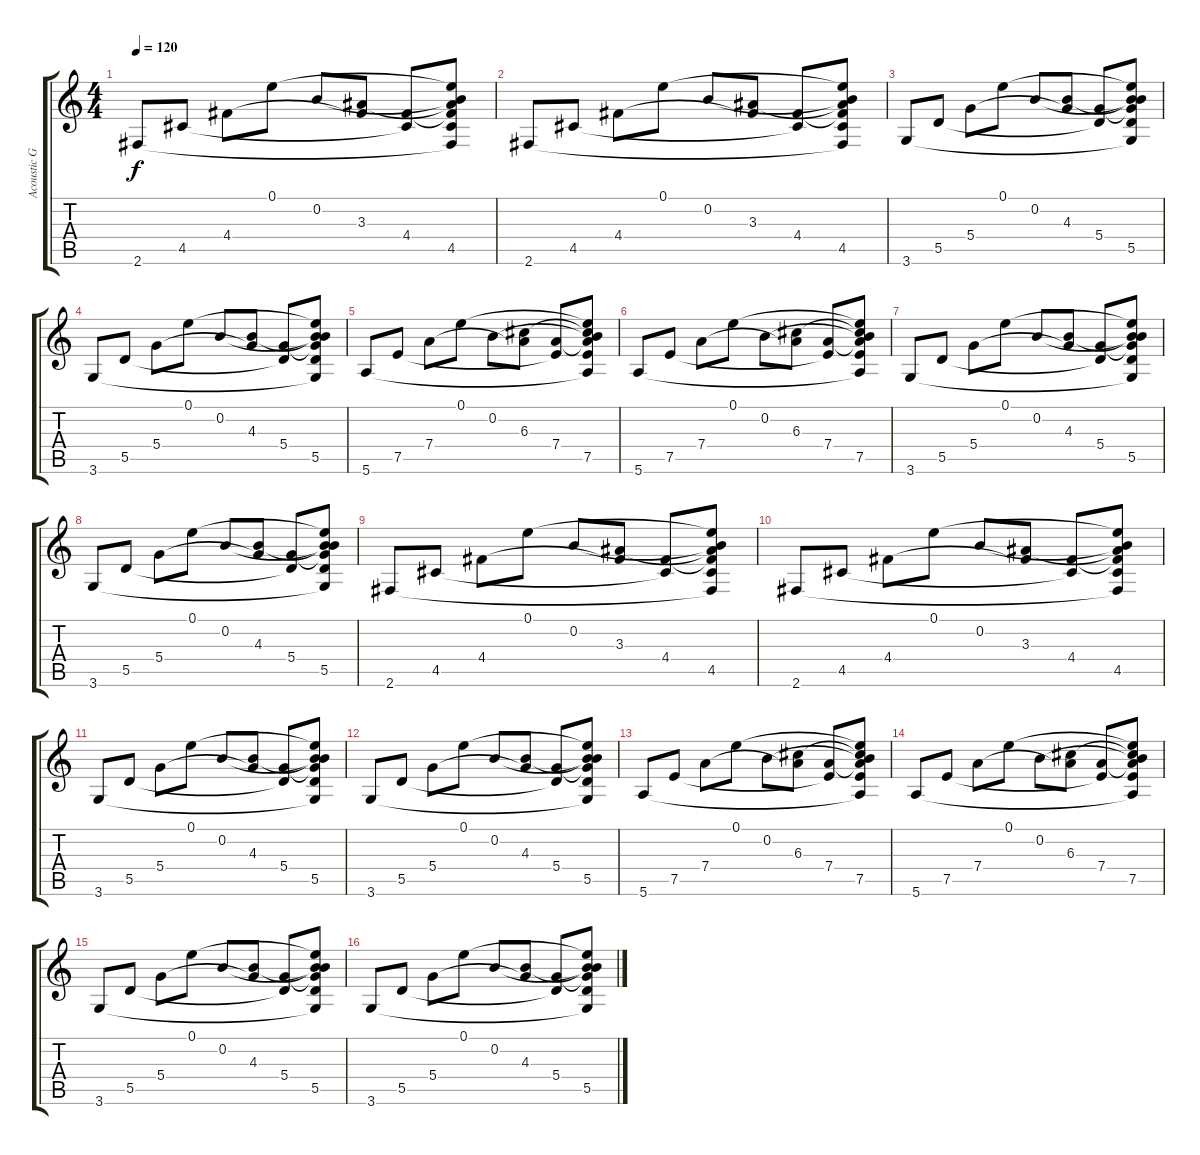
\track ("Acoustic Guitar" "Acoustic G") {instrument acousticguitarsteel}
\staff {score tabs}
\tuning (E4 B3 G3 D3 A2 E2) {hide}
\ts (4 4)
\tempo 120
\clef g2
\ks c
2.6.8{dy f} 4.5.8 4.4.8 0.1.8 0.2.8 (3.3 4.4{t}).8 (4.4 4.5{t}).8 (0.1{t} 0.2{t} 3.3{t} 4.4{t} 4.5 2.6{t}).8 |
2.6.8 4.5.8 4.4.8 0.1.8 0.2.8 (3.3 4.4{t}).8 (4.4 4.5{t}).8 (0.1{t} 0.2{t} 3.3{t} 4.4{t} 4.5 2.6{t}).8 |
3.6.8 5.5.8 5.4.8 0.1.8 0.2.8 (4.3 5.4{t}).8 (5.4 5.5{t}).8 (0.1{t} 0.2{t} 4.3{t} 5.4{t} 5.5 3.6{t}).8 |
3.6.8 5.5.8 5.4.8 0.1.8 0.2.8 (4.3 5.4{t}).8 (5.4 5.5{t}).8 (0.1{t} 0.2{t} 4.3{t} 5.4{t} 5.5 3.6{t}).8 |
5.6.8 7.5.8 7.4.8 0.1.8 0.2.8 (6.3 7.4{t}).8 (7.4 7.5{t}).8 (0.1{t} 0.2{t} 6.3{t} 7.4{t} 7.5 5.6{t}).8 |
5.6.8 7.5.8 7.4.8 0.1.8 0.2.8 (6.3 7.4{t}).8 (7.4 7.5{t}).8 (0.1{t} 0.2{t} 6.3{t} 7.4{t} 7.5 5.6{t}).8 |
3.6.8 5.5.8 5.4.8 0.1.8 0.2.8 (4.3 5.4{t}).8 (5.4 5.5{t}).8 (0.1{t} 0.2{t} 4.3{t} 5.4{t} 5.5 3.6{t}).8 |
3.6.8 5.5.8 5.4.8 0.1.8 0.2.8 (4.3 5.4{t}).8 (5.4 5.5{t}).8 (0.1{t} 0.2{t} 4.3{t} 5.4{t} 5.5 3.6{t}).8 |
2.6.8 4.5.8 4.4.8 0.1.8 0.2.8 (3.3 4.4{t}).8 (4.4 4.5{t}).8 (0.1{t} 0.2{t} 3.3{t} 4.4{t} 4.5 2.6{t}).8 |
2.6.8 4.5.8 4.4.8 0.1.8 0.2.8 (3.3 4.4{t}).8 (4.4 4.5{t}).8 (0.1{t} 0.2{t} 3.3{t} 4.4{t} 4.5 2.6{t}).8 |
3.6.8 5.5.8 5.4.8 0.1.8 0.2.8 (4.3 5.4{t}).8 (5.4 5.5{t}).8 (0.1{t} 0.2{t} 4.3{t} 5.4{t} 5.5 3.6{t}).8 |
3.6.8 5.5.8 5.4.8 0.1.8 0.2.8 (4.3 5.4{t}).8 (5.4 5.5{t}).8 (0.1{t} 0.2{t} 4.3{t} 5.4{t} 5.5 3.6{t}).8 |
5.6.8 7.5.8 7.4.8 0.1.8 0.2.8 (6.3 7.4{t}).8 (7.4 7.5{t}).8 (0.1{t} 0.2{t} 6.3{t} 7.4{t} 7.5 5.6{t}).8 |
5.6.8 7.5.8 7.4.8 0.1.8 0.2.8 (6.3 7.4{t}).8 (7.4 7.5{t}).8 (0.1{t} 0.2{t} 6.3{t} 7.4{t} 7.5 5.6{t}).8 |
3.6.8 5.5.8 5.4.8 0.1.8 0.2.8 (4.3 5.4{t}).8 (5.4 5.5{t}).8 (0.1{t} 0.2{t} 4.3{t} 5.4{t} 5.5 3.6{t}).8 |
3.6.8 5.5.8 5.4.8 0.1.8 0.2.8 (4.3 5.4{t}).8 (5.4 5.5{t}).8 (0.1{t} 0.2{t} 4.3{t} 5.4{t} 5.5 3.6{t}).8
